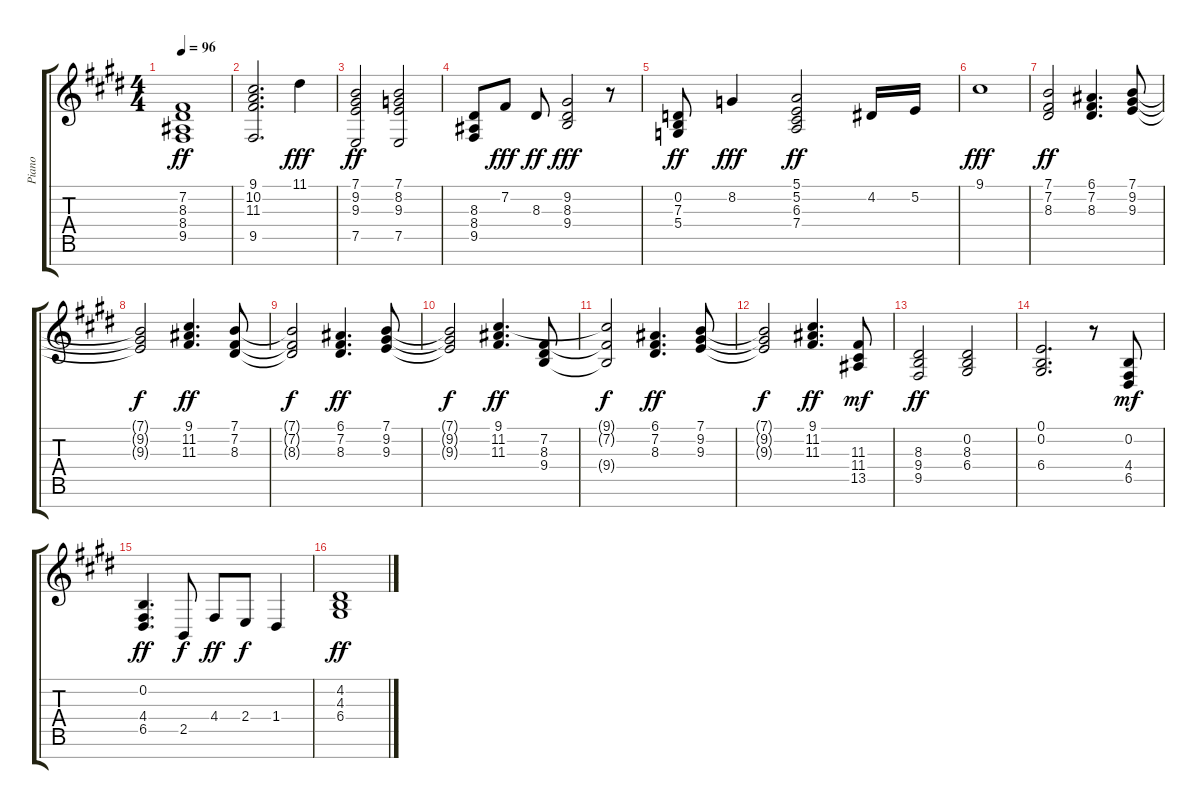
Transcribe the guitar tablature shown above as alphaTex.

\track ("Piano" "Piano") {instrument brightacousticpiano}
\staff {score tabs}
\tuning (E4 B3 G3 D3 A2 E2 B1) {hide}
\ts (4 4)
\tempo 96
\clef g2
\ks e
(7.2 8.3 8.4 9.5).1{dy ff} |
(9.1 10.2 11.3 9.5).2{d} 11.1.4{dy fff} |
(7.1 9.2 9.3 7.5).2{dy ff} (7.1 8.2 9.3 7.5).2 |
(8.3 8.4 9.5).8 7.2.8{dy fff} 8.3.8{dy ff} (9.2 8.3 9.4).2{dy fff} r.8 |
(0.2 7.3 5.4).8{dy ff} 8.2.4{dy fff} (5.1 5.2 6.3 7.4).2{dy ff} 4.2.16 5.2.16 |
9.1.1{dy fff} |
(7.1 7.2 8.3).2{dy ff} (6.1 7.2 8.3).4{d} (7.1 9.2 9.3).8 |
(7.1{t} 9.2{t} 9.3{t}).2{dy f} (9.1 11.2 11.3).4{d dy ff} (7.1 7.2 8.3).8 |
(7.1{t} 7.2{t} 8.3{t}).2{dy f} (6.1 7.2 8.3).4{d dy ff} (7.1 9.2 9.3).8 |
(7.1{t} 9.2{t} 9.3{t}).2{dy f} (9.1 11.2 11.3).4{d dy ff} (7.2 8.3 9.4).8 |
(9.1{t} 7.2{t} 9.4{t}).2{dy f} (6.1 7.2 8.3).4{d dy ff} (7.1 9.2 9.3).8 |
(7.1{t} 9.2{t} 9.3{t}).2{dy f} (9.1 11.2 11.3).4{d dy ff} (11.3 11.4 13.5).8{dy mf} |
(8.3 9.4 9.5).2{dy ff} (0.2 8.3 6.4).2 |
(0.1 0.2 6.4).2{d} r.8 (0.2 4.4 6.5).8{dy mf} |
(0.2 4.4 6.5).4{d dy ff} 2.5.8{dy f} 4.4.8{dy ff} 2.4.8{dy f} 1.4.4 |
(4.2 4.3 6.4).1{dy ff}
